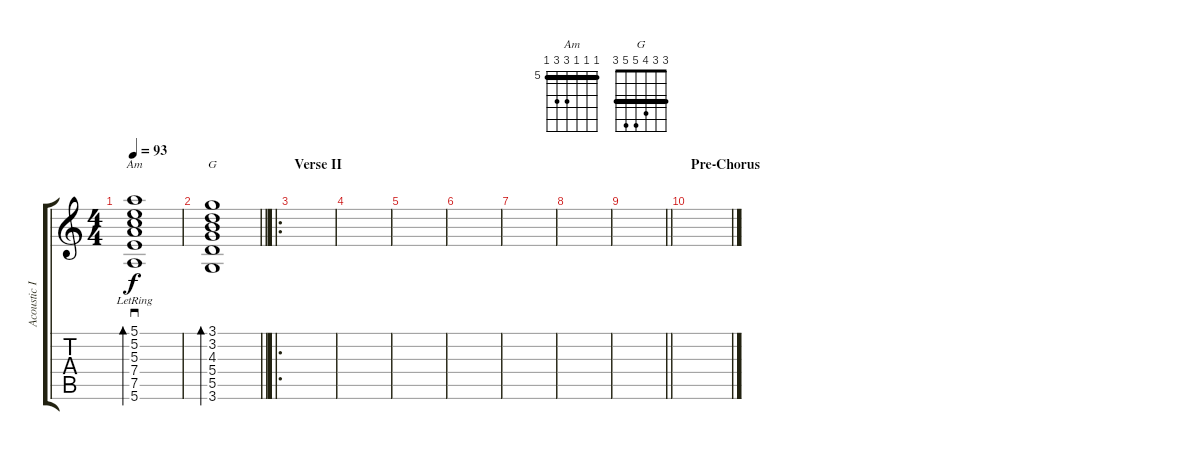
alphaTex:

\track ("Acoustic I" "Acoustic I") {instrument acousticguitarsteel}
\staff {score tabs}
\tuning (E4 B3 G3 D3 A2 E2) {hide}
\chord ("Am" 5 5 5 7 7 5) {firstfret 5 barre 5}
\chord ("G" 3 3 4 5 5 3) {barre 3}
\ts (4 4)
\tempo 93
\clef g2
\ks c
(5.1 5.2 5.3{lr} 7.4 7.5 5.6).1{sd bd 240 ch "Am" dy f} |
\barLineRight lightlight
(3.1 3.2 4.3 5.4 5.5 3.6).1{bd 240 ch "G"} |
\ro
\section ("" "Verse II")
|
|
|
|
|
|
\barLineRight lightlight
|
\section ("" "Pre-Chorus")
